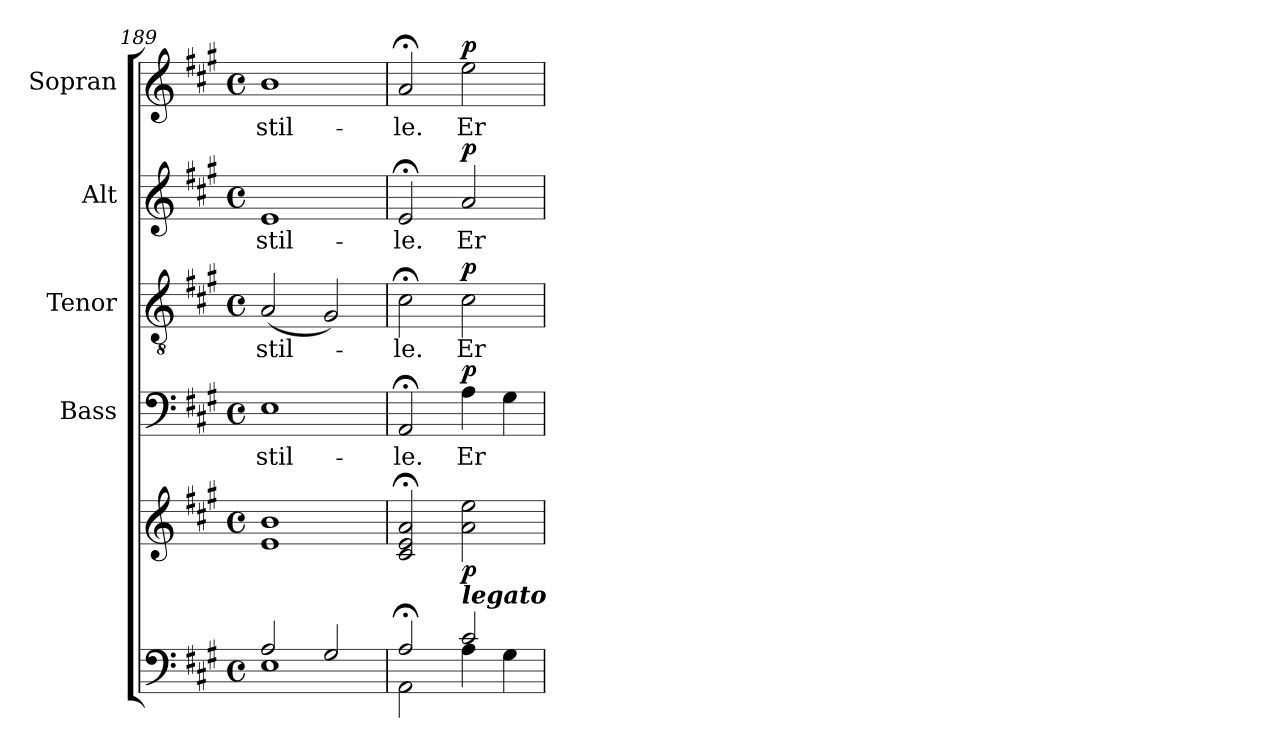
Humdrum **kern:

**kern	**kern	**dynam	**kern	**text	**dynam	**kern	**text	**dynam	**kern	**text	**dynam	**kern	**text	**dynam
*part5	*part5	*part5	*part4	*part4	*part4	*part3	*part3	*part3	*part2	*part2	*part2	*part1	*part1	*part1
*staff6	*staff5	*staff5/6	*staff4	*staff4	*staff4	*staff3	*staff3	*staff3	*staff2	*staff2	*staff2	*staff1	*staff1	*staff1
*	*	*	*I"Bass	*	*	*I"Tenor	*	*	*I"Alt	*	*	*I"Sopran	*	*
*	*	*	*I'B.	*	*	*I'T.	*	*	*I'A.	*	*	*I'S.	*	*
*clefF4	*clefG2	*	*clefF4	*	*	*clefGv2	*	*	*clefG2	*	*	*clefG2	*	*
*k[f#c#g#]	*k[f#c#g#]	*	*k[f#c#g#]	*	*	*k[f#c#g#]	*	*	*k[f#c#g#]	*	*	*k[f#c#g#]	*	*
*A:	*A:	*	*A:	*	*	*A:	*	*	*A:	*	*	*A:	*	*
*M4/4	*M4/4	*	*M4/4	*	*	*M4/4	*	*	*M4/4	*	*	*M4/4	*	*
*met(c)	*met(c)	*	*met(c)	*	*	*met(c)	*	*	*met(c)	*	*	*met(c)	*	*
=189	=189	=189	=189	=189	=189	=189	=189	=189	=189	=189	=189	=189	=189	=189
*^	*	*	*	*	*	*	*	*	*	*	*	*	*	*
!	!	!	!	!	!LO:LY:b	!	!	!LO:LY:b	!	!	!LO:LY:b	!	!	!LO:LY:b	!
2A/	1E	1e 1b	.	1E	stil-	.	(<2A/	stil-	.	1e	stil-	.	1b	stil-	.
2G#/	.	.	.	.	.	.	2G#/)	.	.	.	.	.	.	.	.
=190	=190	=190	=190	=190	=190	=190	=190	=190	=190	=190	=190	=190	=190	=190	=190
!	!	!	!	!	!LO:LY:b	!	!	!LO:LY:b	!	!	!LO:LY:b	!	!	!LO:LY:b	!
2A;</	2AA\	2c#/;< 2e/;< 2a/;<	.	2AA;</	-le.	.	2c#;<\	-le.	.	2e;</	-le.	.	2a;</	-le.	.
!	!	!LO:TX:b:Bi:t=legato	!	!	!	!	!	!	!	!	!	!	!	!	!
!	!	!	!LO:DY:b	!	!LO:LY:b	!LO:DY:a	!	!LO:LY:b	!LO:DY:a	!	!LO:LY:b	!LO:DY:a	!	!LO:LY:b	!LO:DY:a
2c#/	4A\	2a\ 2ee\	p	4A\	Er	p	2c#\	Er	p	2a/	Er	p	2ee\	Er	p
.	4G#\	.	.	4G#\	.	.	.	.	.	.	.	.	.	.	.
*v	*v	*	*	*	*	*	*	*	*	*	*	*	*	*	*
=	=	=	=	=	=	=	=	=	=	=	=	=	=	=
*-	*-	*-	*-	*-	*-	*-	*-	*-	*-	*-	*-	*-	*-	*-
